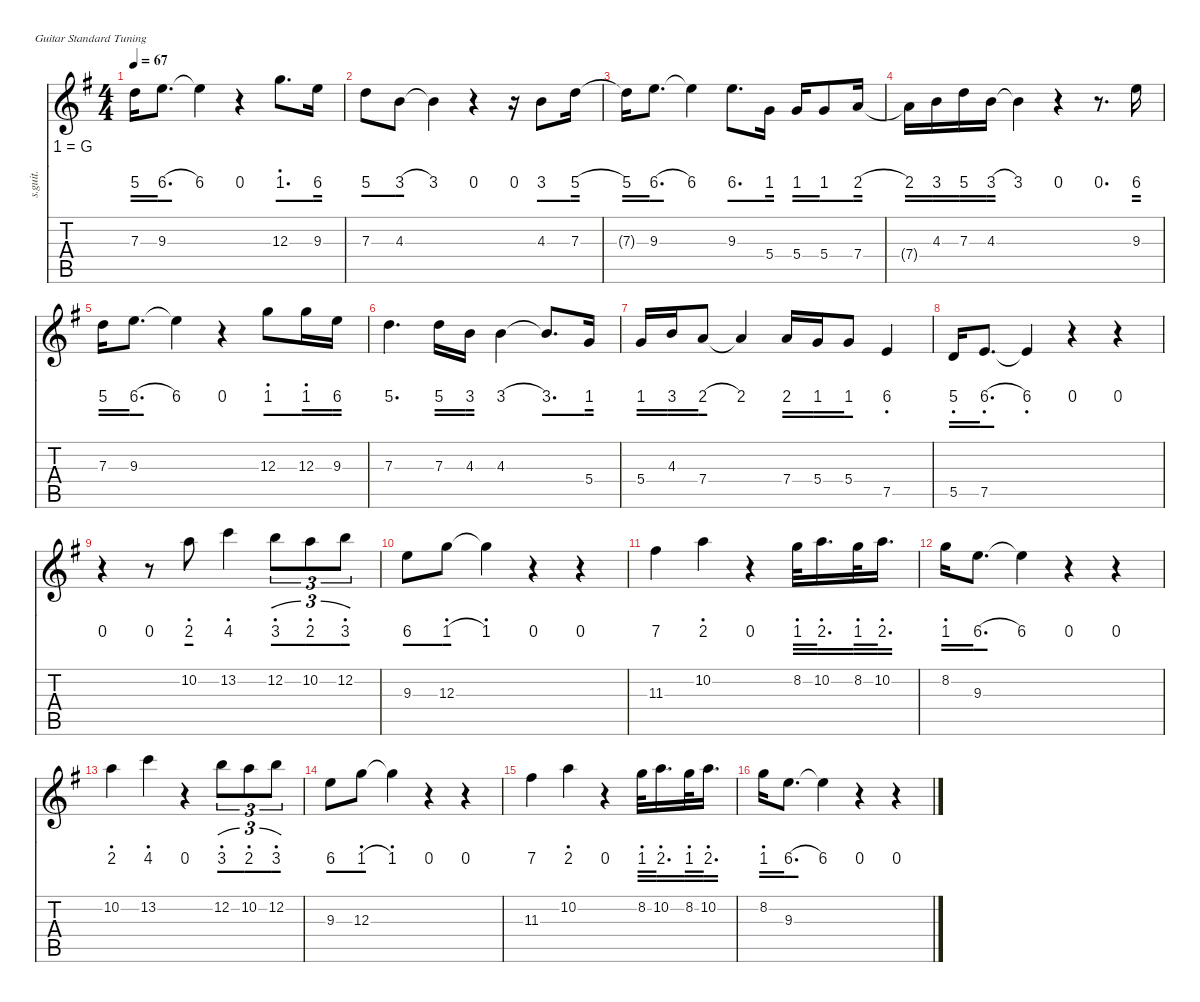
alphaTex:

\defaultSystemsLayout 4
\hideDynamics
\bracketExtendMode nobrackets
\track ("Steel Guitar" "s.guit.") {defaultSystemsLayout 4 instrument acousticguitarsteel}
\staff {score tabs numbered}
\tuning (E4 B3 G3 D3 A2 E2)
\ts (4 4)
\tempo 67
\clef g2
\ks g
7.3{acc forcenatural}.16{dy mf} 9.3{acc forcenatural}.8{d} 9.3{t acc forcenatural}.4 r.4 12.3{acc forcenatural}.8{d} 9.3{acc forcenatural}.16 |
7.3{acc forcenatural}.8 4.3{acc forcenatural}.8 4.3{t acc forcenatural}.4 r.4 r.16 4.3{acc forcenatural}.8 7.3{acc forcenatural}.16 |
7.3{t acc forcenatural}.16 9.3{acc forcenatural}.8{d} 9.3{t acc forcenatural}.4 9.3{acc forcenatural}.8{d} 5.4{acc forcenatural}.16 5.4{acc forcenatural}.16 5.4{acc forcenatural}.8 7.4{acc forcenatural}.16 |
7.4{t acc forcenatural}.16 4.3{acc forcenatural}.16 7.3{acc forcenatural}.16 4.3{acc forcenatural}.16 4.3{t acc forcenatural}.4 r.4 r.8{d} 9.3{acc forcenatural}.16 |
7.3{acc forcenatural}.16 9.3{acc forcenatural}.8{d} 9.3{t acc forcenatural}.4 r.4 12.3{acc forcenatural}.8 12.3{acc forcenatural}.16 9.3{acc forcenatural}.16 |
7.3{acc forcenatural}.4{d} 7.3{acc forcenatural}.16 4.3{acc forcenatural}.16 4.3{acc forcenatural}.4 4.3{t acc forcenatural}.8{d} 5.4{acc forcenatural}.16 |
5.4{acc forcenatural}.16 4.3{acc forcenatural}.16 7.4{acc forcenatural}.8 7.4{t acc forcenatural}.4 7.4{acc forcenatural}.16 5.4{acc forcenatural}.16 5.4{acc forcenatural}.8 7.5{acc forcenatural}.4 |
5.5{acc forcenatural}.16 7.5{acc forcenatural}.8{d} 7.5{t acc forcenatural}.4 r.4 r.4 |
r.4 r.8 10.2{acc forcenatural}.8 13.2{acc forcenatural}.4 12.2{acc forcenatural}.8{tu (3 2)} 10.2{acc forcenatural}.8{tu (3 2)} 12.2{acc forcenatural}.8{tu (3 2)} |
9.3{acc forcenatural}.8 12.3{acc forcenatural}.8 12.3{t acc forcenatural}.4 r.4 r.4 |
11.3{acc #}.4 10.2{acc forcenatural}.4 r.4 8.2{acc forcenatural}.32 10.2{acc forcenatural}.16{d} 8.2{acc forcenatural}.32 10.2{acc forcenatural}.16{d} |
8.2{acc forcenatural}.16 9.3{acc forcenatural}.8{d} 9.3{t acc forcenatural}.4 r.4 r.4 |
10.2{acc forcenatural}.4 13.2{acc forcenatural}.4 r.4 12.2{acc forcenatural}.8{tu (3 2)} 10.2{acc forcenatural}.8{tu (3 2)} 12.2{acc forcenatural}.8{tu (3 2)} |
9.3{acc forcenatural}.8 12.3{acc forcenatural}.8 12.3{t acc forcenatural}.4 r.4 r.4 |
11.3{acc #}.4 10.2{acc forcenatural}.4 r.4 8.2{acc forcenatural}.32 10.2{acc forcenatural}.16{d} 8.2{acc forcenatural}.32 10.2{acc forcenatural}.16{d} |
8.2{acc forcenatural}.16 9.3{acc forcenatural}.8{d} 9.3{t acc forcenatural}.4 r.4 r.4
